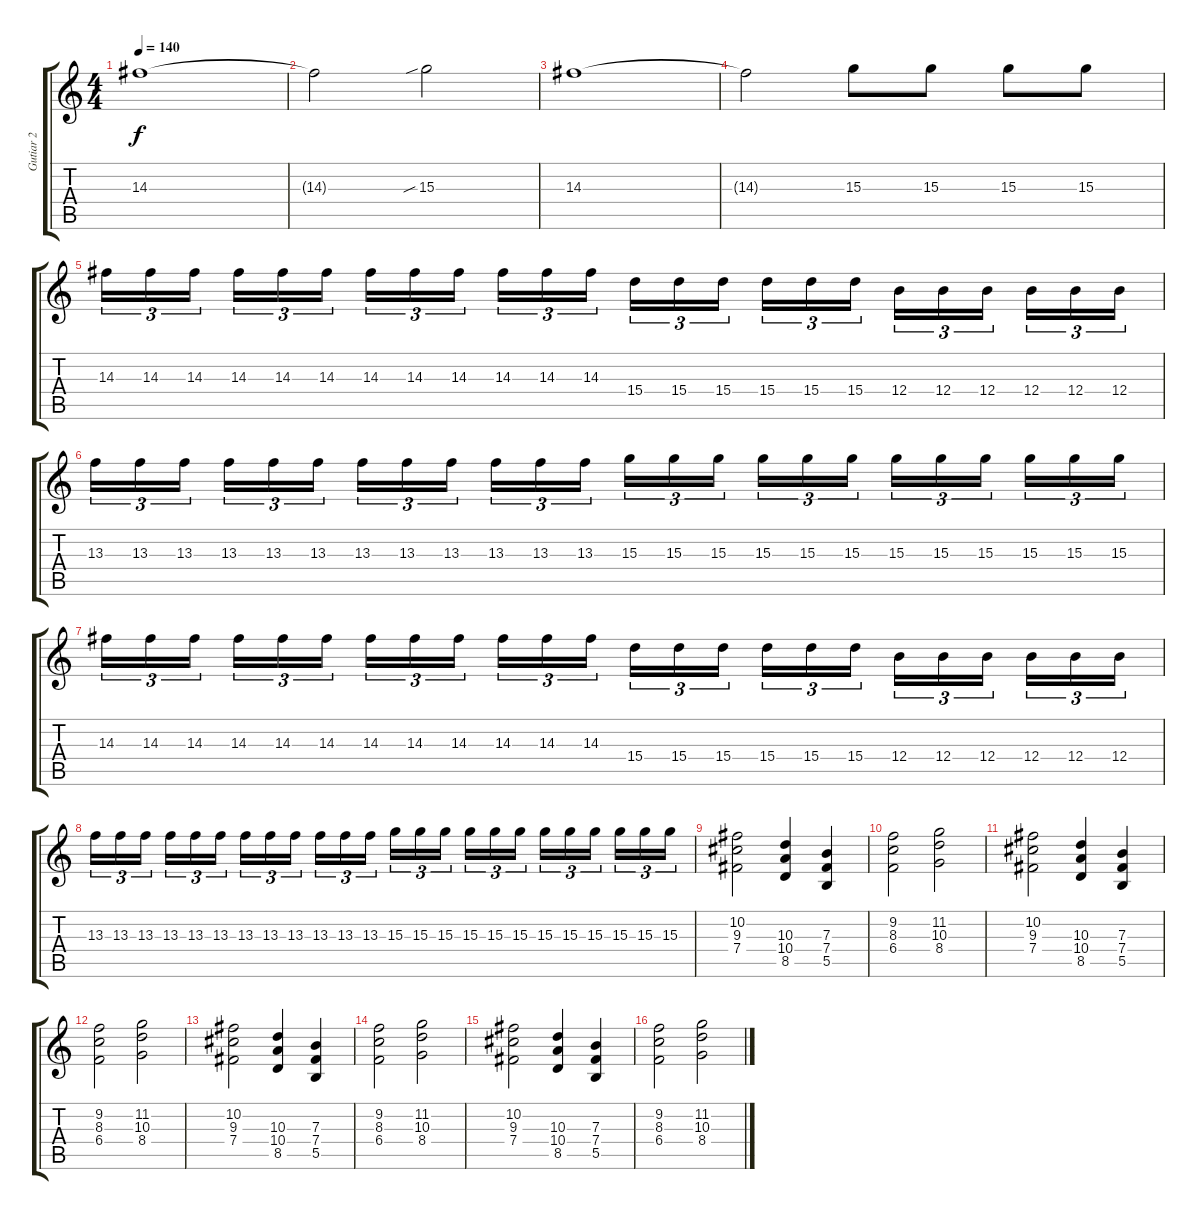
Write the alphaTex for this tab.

\track ("Gutiar 2" "Gutiar 2") {instrument distortionguitar}
\staff {score tabs}
\tuning (Db4 Ab3 E3 B2 Gb2 B1) {hide}
\ts (4 4)
\tempo 140
\clef g2
\ks c
14.3.1{dy f} |
14.3{t}.2 15.3{sib}.2 |
14.3.1 |
14.3{t}.2 15.3.8 15.3.8 15.3.8 15.3.8 |
14.3.16{tu (3 2)} 14.3.16{tu (3 2)} 14.3.16{tu (3 2) beam splitsecondary} 14.3.16{tu (3 2)} 14.3.16{tu (3 2)} 14.3.16{tu (3 2)} 14.3.16{tu (3 2)} 14.3.16{tu (3 2)} 14.3.16{tu (3 2) beam splitsecondary} 14.3.16{tu (3 2)} 14.3.16{tu (3 2)} 14.3.16{tu (3 2)} 15.4.16{tu (3 2)} 15.4.16{tu (3 2)} 15.4.16{tu (3 2) beam splitsecondary} 15.4.16{tu (3 2)} 15.4.16{tu (3 2)} 15.4.16{tu (3 2)} 12.4.16{tu (3 2)} 12.4.16{tu (3 2)} 12.4.16{tu (3 2) beam splitsecondary} 12.4.16{tu (3 2)} 12.4.16{tu (3 2)} 12.4.16{tu (3 2)} |
13.3.16{tu (3 2)} 13.3.16{tu (3 2)} 13.3.16{tu (3 2) beam splitsecondary} 13.3.16{tu (3 2)} 13.3.16{tu (3 2)} 13.3.16{tu (3 2)} 13.3.16{tu (3 2)} 13.3.16{tu (3 2)} 13.3.16{tu (3 2) beam splitsecondary} 13.3.16{tu (3 2)} 13.3.16{tu (3 2)} 13.3.16{tu (3 2)} 15.3.16{tu (3 2)} 15.3.16{tu (3 2)} 15.3.16{tu (3 2) beam splitsecondary} 15.3.16{tu (3 2)} 15.3.16{tu (3 2)} 15.3.16{tu (3 2)} 15.3.16{tu (3 2)} 15.3.16{tu (3 2)} 15.3.16{tu (3 2) beam splitsecondary} 15.3.16{tu (3 2)} 15.3.16{tu (3 2)} 15.3.16{tu (3 2)} |
14.3.16{tu (3 2)} 14.3.16{tu (3 2)} 14.3.16{tu (3 2) beam splitsecondary} 14.3.16{tu (3 2)} 14.3.16{tu (3 2)} 14.3.16{tu (3 2)} 14.3.16{tu (3 2)} 14.3.16{tu (3 2)} 14.3.16{tu (3 2) beam splitsecondary} 14.3.16{tu (3 2)} 14.3.16{tu (3 2)} 14.3.16{tu (3 2)} 15.4.16{tu (3 2)} 15.4.16{tu (3 2)} 15.4.16{tu (3 2) beam splitsecondary} 15.4.16{tu (3 2)} 15.4.16{tu (3 2)} 15.4.16{tu (3 2)} 12.4.16{tu (3 2)} 12.4.16{tu (3 2)} 12.4.16{tu (3 2) beam splitsecondary} 12.4.16{tu (3 2)} 12.4.16{tu (3 2)} 12.4.16{tu (3 2)} |
13.3.16{tu (3 2)} 13.3.16{tu (3 2)} 13.3.16{tu (3 2) beam splitsecondary} 13.3.16{tu (3 2)} 13.3.16{tu (3 2)} 13.3.16{tu (3 2)} 13.3.16{tu (3 2)} 13.3.16{tu (3 2)} 13.3.16{tu (3 2) beam splitsecondary} 13.3.16{tu (3 2)} 13.3.16{tu (3 2)} 13.3.16{tu (3 2)} 15.3.16{tu (3 2)} 15.3.16{tu (3 2)} 15.3.16{tu (3 2) beam splitsecondary} 15.3.16{tu (3 2)} 15.3.16{tu (3 2)} 15.3.16{tu (3 2)} 15.3.16{tu (3 2)} 15.3.16{tu (3 2)} 15.3.16{tu (3 2) beam splitsecondary} 15.3.16{tu (3 2)} 15.3.16{tu (3 2)} 15.3.16{tu (3 2)} |
(10.2 9.3 7.4).2 (10.3 10.4 8.5).4 (7.3 7.4 5.5).4 |
(9.2 8.3 6.4).2 (11.2 10.3 8.4).2 |
(10.2 9.3 7.4).2 (10.3 10.4 8.5).4 (7.3 7.4 5.5).4 |
(9.2 8.3 6.4).2 (11.2 10.3 8.4).2 |
(10.2 9.3 7.4).2 (10.3 10.4 8.5).4 (7.3 7.4 5.5).4 |
(9.2 8.3 6.4).2 (11.2 10.3 8.4).2 |
(10.2 9.3 7.4).2 (10.3 10.4 8.5).4 (7.3 7.4 5.5).4 |
(9.2 8.3 6.4).2 (11.2 10.3 8.4).2
